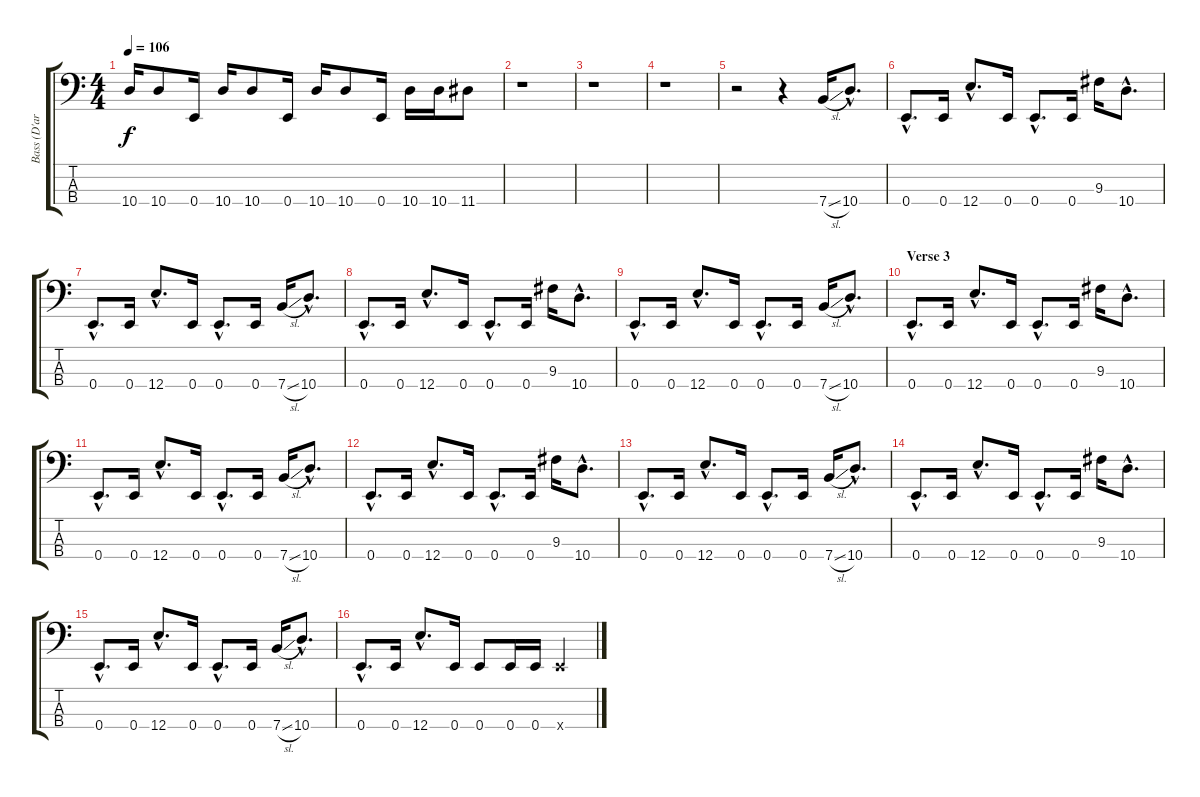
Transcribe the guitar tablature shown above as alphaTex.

\track ("Bass (D'arcy)" "Bass (D'ar") {instrument electricbasspick}
\staff {score tabs}
\tuning (G2 D2 A1 E1) {hide}
\ts (4 4)
\tempo 106
\clef f4
\ks c
10.4.16{dy f} 10.4.8 0.4.16 10.4.16 10.4.8 0.4.16 10.4.16 10.4.8 0.4.16 10.4.16 10.4.16 11.4.8 |
r.1 |
r.1 |
r.1 |
r.2 r.4 7.4{sl}.16 10.4{hac}.8{d} |
0.4{hac}.8{d} 0.4.16 12.4{hac}.8{d} 0.4.16 0.4{hac}.8{d} 0.4.16 9.3.16 10.4{hac}.8{d} |
0.4{hac}.8{d} 0.4.16 12.4{hac}.8{d} 0.4.16 0.4{hac}.8{d} 0.4.16 7.4{sl}.16 10.4{hac}.8{d} |
0.4{hac}.8{d} 0.4.16 12.4{hac}.8{d} 0.4.16 0.4{hac}.8{d} 0.4.16 9.3.16 10.4{hac}.8{d} |
0.4{hac}.8{d} 0.4.16 12.4{hac}.8{d} 0.4.16 0.4{hac}.8{d} 0.4.16 7.4{sl}.16 10.4{hac}.8{d} |
\section ("" "Verse 3")
0.4{hac}.8{d} 0.4.16 12.4{hac}.8{d} 0.4.16 0.4{hac}.8{d} 0.4.16 9.3.16 10.4{hac}.8{d} |
0.4{hac}.8{d} 0.4.16 12.4{hac}.8{d} 0.4.16 0.4{hac}.8{d} 0.4.16 7.4{sl}.16 10.4{hac}.8{d} |
0.4{hac}.8{d} 0.4.16 12.4{hac}.8{d} 0.4.16 0.4{hac}.8{d} 0.4.16 9.3.16 10.4{hac}.8{d} |
0.4{hac}.8{d} 0.4.16 12.4{hac}.8{d} 0.4.16 0.4{hac}.8{d} 0.4.16 7.4{sl}.16 10.4{hac}.8{d} |
0.4{hac}.8{d} 0.4.16 12.4{hac}.8{d} 0.4.16 0.4{hac}.8{d} 0.4.16 9.3.16 10.4{hac}.8{d} |
0.4{hac}.8{d} 0.4.16 12.4{hac}.8{d} 0.4.16 0.4{hac}.8{d} 0.4.16 7.4{sl}.16 10.4{hac}.8{d} |
0.4{hac}.8{d} 0.4.16 12.4{hac}.8{d} 0.4.16 0.4.8 0.4.16 0.4.16 0.4{x}.4
